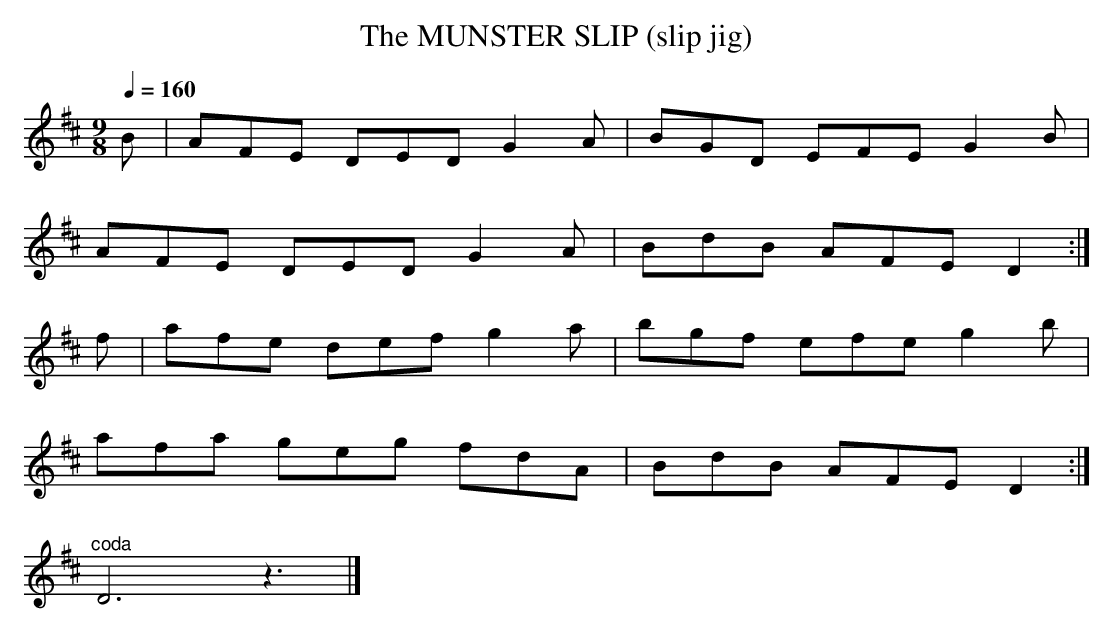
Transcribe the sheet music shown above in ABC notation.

X:1
T:MUNSTER SLIP (slip jig), The
L:1/8
Q:1/4=160
M:9/8
K:D
B|AFE DED G2A|BGD EFE G2B|
AFE DED G2A|BdB AFE D2:|
f|afe def g2a|bgf efe g2b|
afa geg fdA|BdB AFE D2:|
"^coda"D6z3|]
